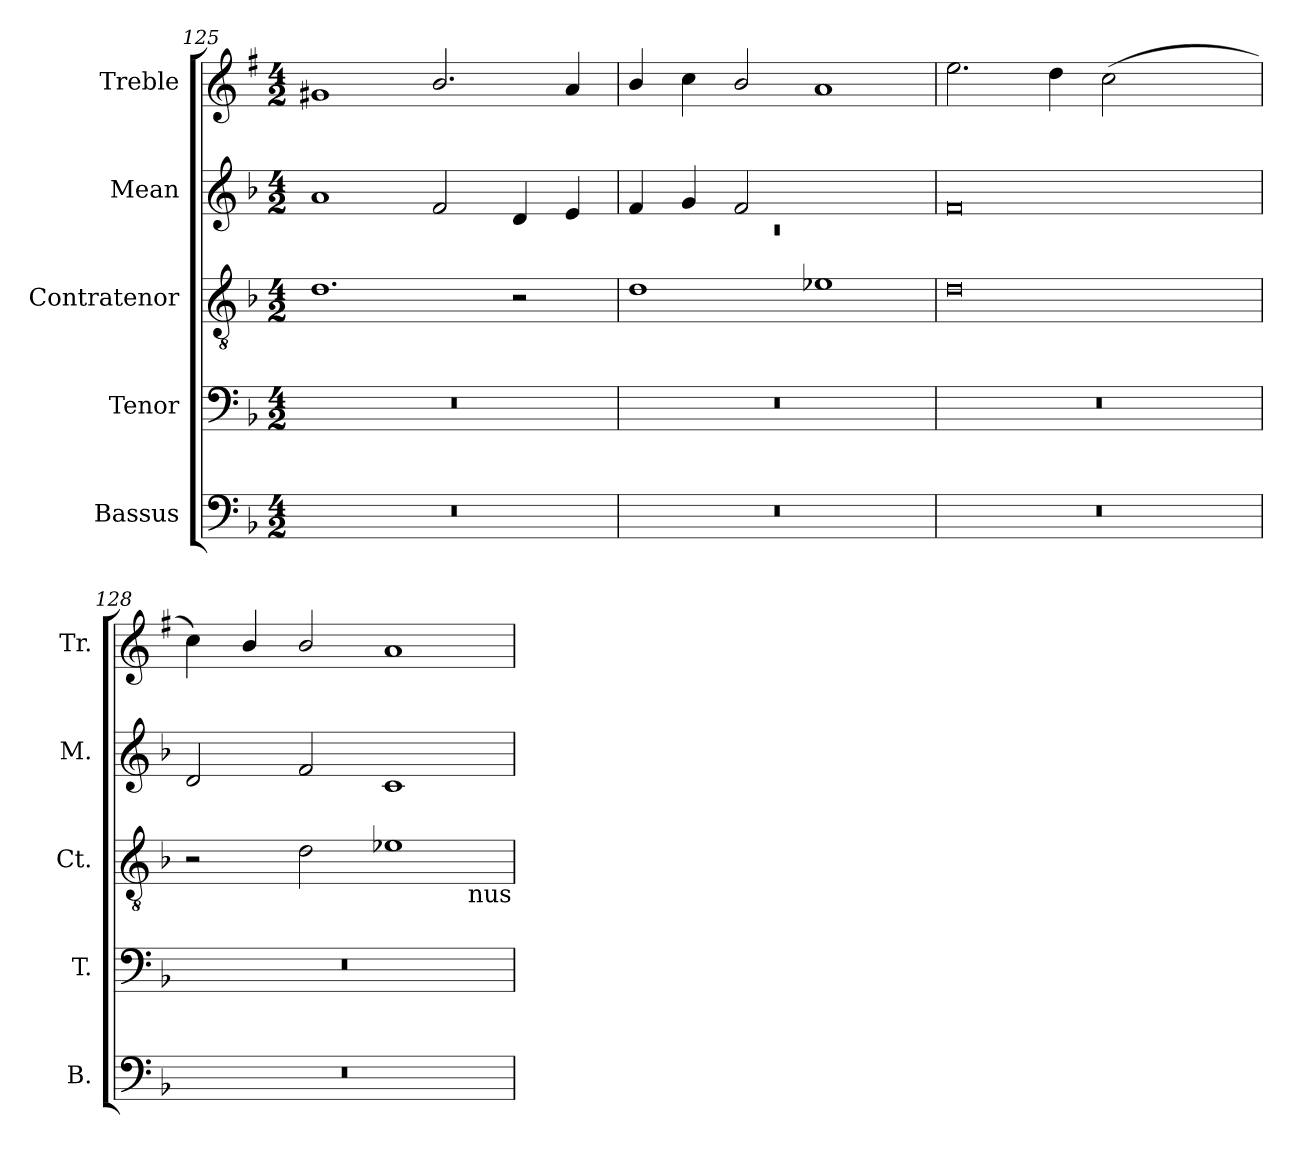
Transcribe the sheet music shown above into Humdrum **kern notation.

**kern	**kern	**kern	**kern	**kern
*part5	*part4	*part3	*part2	*part1
*staff5	*staff4	*staff3	*staff2	*staff1
*I"Bassus	*I"Tenor	*I"Contratenor	*I"Mean	*I"Treble
*I'B.	*I'T.	*I'Ct.	*I'M.	*I'Tr.
!!LO:LB:g=z
*clefF4	*clefF4	*clefGv2	*clefG2	*clefG2
*ITrd7c12	*	*	*	*ITrd1c2
*k[b-]	*k[b-]	*k[b-]	*k[b-]	*k[b-]
*F:	*F:	*F:	*F:	*F:
*M4/2	*M4/2	*M4/2	*M4/2	*M4/2
=125	=125	=125	=125	=125
0r	0r	1.d	1a	1f#
.	.	.	2f/	2.a/
.	.	2r	4d/	.
.	.	.	4e/	4g/
=126	=126	=126	=126	=126
*	*	*	*^	*
!	!	!	!	!LO:N:vis=1	!
0r	0r	1d	4f/	0rc	4a/
.	.	.	4g/	.	4b-\
.	.	.	2f/	.	2a/
.	.	1e-X	1ryy	.	1g
*	*	*	*v	*v	*
=127	=127	=127	=127	=127
0r	0r	0d	0f	2.dd\
.	.	.	.	4cc\
.	.	.	.	(>2b-\
.	.	.	.	2ryy
=128	=128	=128	=128	=128
0r	0r	2r	2d/	4b-\)
.	.	.	.	4a/
.	.	2d\	2f/	2a/
.	.	1e-	1c	1g
!	!	!LO:TX:b:t=nus	!	!
=	=	=	=	=
*-	*-	*-	*-	*-
